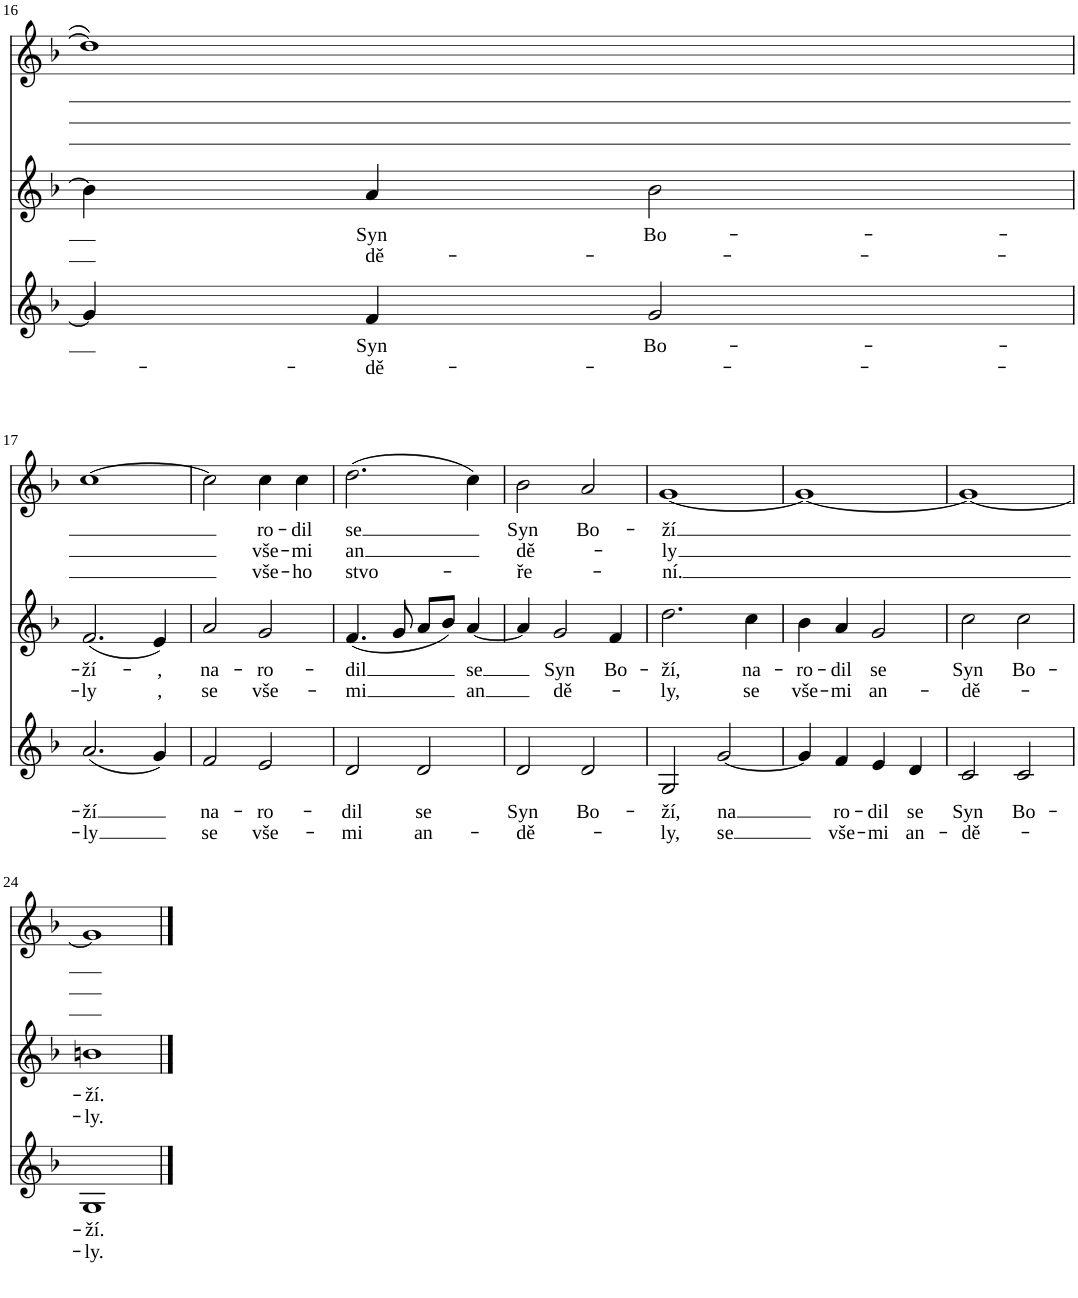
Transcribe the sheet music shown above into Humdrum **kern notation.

**kern	**text	**text	**kern	**text	**text	**kern	**text	**text	**text
*part3	*part3	*part3	*part2	*part2	*part2	*part1	*part1	*part1	*part1
*staff3	*staff3	*staff3	*staff2	*staff2	*staff2	*staff1	*staff1	*staff1	*staff1
*I"P3	*	*	*I"P2	*	*	*I"P1	*	*	*
!!LO:PB:g=z
*clefG2	*	*	*clefG2	*	*	*clefG2	*	*	*
*k[b-]	*	*	*k[b-]	*	*	*k[b-]	*	*	*
*F:	*	*	*F:	*	*	*F:	*	*	*
*M2/2	*	*	*M2/2	*	*	*M2/2	*	*	*
*met(c|)	*	*	*met(c|)	*	*	*met(c|)	*	*	*
=16	=16	=16	=16	=16	=16	=16	=16	=16	=16
4g/]	.	.	4b-\]	.	.	1dd]	.	.	.
!	!LO:LY:b	!LO:LY:b	!	!LO:LY:b	!LO:LY:b	!	!	!	!
4f/	Syn	-dě-	4a/	Syn	-dě-	.	.	.	.
!	!LO:LY:b	!	!	!LO:LY:b	!	!	!	!	!
2g/	Bo-	.	2b-\	Bo-	.	.	.	.	.
!!LO:LB:g=z
=17	=17	=17	=17	=17	=17	=17	=17	=17	=17
!	!LO:LY:b	!LO:LY:b	!	!LO:LY:b	!LO:LY:b	!	!	!	!
(2.a/	-ží	-ly	(2.f/	-ží-	-ly	[1cc	.	.	.
!	!	!	!	!LO:LY:b	!LO:LY:b	!	!	!	!
4g/)	.	.	4e/)	-,	-,	.	.	.	.
=18	=18	=18	=18	=18	=18	=18	=18	=18	=18
!	!LO:LY:b	!LO:LY:b	!	!LO:LY:b	!LO:LY:b	!	!	!	!
2f/	na-	se	2a/	na-	se	2cc\]	.	.	.
!	!LO:LY:b	!LO:LY:b	!	!LO:LY:b	!LO:LY:b	!	!LO:LY:b	!LO:LY:b	!LO:LY:b
2e/	-ro-	vše-	2g/	-ro-	vše-	4cc\	ro-	vše-	vše-
!	!	!	!	!	!	!	!LO:LY:b	!LO:LY:b	!LO:LY:b
.	.	.	.	.	.	4cc\	-dil	-mi	-ho
=19	=19	=19	=19	=19	=19	=19	=19	=19	=19
!	!LO:LY:b	!LO:LY:b	!	!LO:LY:b	!LO:LY:b	!	!LO:LY:b	!LO:LY:b	!LO:LY:b
2d/	-dil	-mi	(4.f/	-dil	-mi	(2.dd\	se	an	stvo-
.	.	.	8g/	.	.	.	.	.	.
!	!LO:LY:b	!LO:LY:b	!	!	!	!	!	!	!
2d/	se	an-	8a/L	.	.	.	.	.	.
.	.	.	8b-/J)	.	.	.	.	.	.
!	!	!	!	!LO:LY:b	!LO:LY:b	!	!	!	!
.	.	.	[4a/	se	an	4cc\)	.	.	.
=20	=20	=20	=20	=20	=20	=20	=20	=20	=20
!	!LO:LY:b	!LO:LY:b	!	!	!	!	!LO:LY:b	!LO:LY:b	!LO:LY:b
2d/	Syn	-dě-	4a/]	.	.	2b-\	Syn	dě-	-ře-
!	!	!	!	!LO:LY:b	!LO:LY:b	!	!	!	!
.	.	.	2g/	Syn	-dě-	.	.	.	.
!	!LO:LY:b	!	!	!	!	!	!LO:LY:b	!	!
2d/	Bo-	.	.	.	.	2a/	Bo-	.	.
!	!	!	!	!LO:LY:b	!	!	!	!	!
.	.	.	4f/	Bo-	.	.	.	.	.
=21	=21	=21	=21	=21	=21	=21	=21	=21	=21
!	!LO:LY:b	!LO:LY:b	!	!LO:LY:b	!LO:LY:b	!	!LO:LY:b	!LO:LY:b	!LO:LY:b
2G/	-ží,	-ly,	2.dd\	-ží,	-ly,	[1g	-ží	-ly	-ní.
!	!LO:LY:b	!LO:LY:b	!	!	!	!	!	!	!
[2g/	na	se	.	.	.	.	.	.	.
!	!	!	!	!LO:LY:b	!LO:LY:b	!	!	!	!
.	.	.	4cc\	na-	se	.	.	.	.
=22	=22	=22	=22	=22	=22	=22	=22	=22	=22
!	!	!	!	!LO:LY:b	!LO:LY:b	!	!	!	!
4g/]	.	.	4b-\	-ro-	vše-	1g_	.	.	.
!	!LO:LY:b	!LO:LY:b	!	!LO:LY:b	!LO:LY:b	!	!	!	!
4f/	ro-	vše-	4a/	-dil	-mi	.	.	.	.
!	!LO:LY:b	!LO:LY:b	!	!LO:LY:b	!LO:LY:b	!	!	!	!
4e/	-dil	-mi	2g/	se	an-	.	.	.	.
!	!LO:LY:b	!LO:LY:b	!	!	!	!	!	!	!
4d/	se	an-	.	.	.	.	.	.	.
=23	=23	=23	=23	=23	=23	=23	=23	=23	=23
!	!LO:LY:b	!LO:LY:b	!	!LO:LY:b	!LO:LY:b	!	!	!	!
2c/	Syn	-dě-	2cc\	Syn	-dě-	1g_	.	.	.
!	!LO:LY:b	!	!	!LO:LY:b	!	!	!	!	!
2c/	Bo-	.	2cc\	Bo-	.	.	.	.	.
!!LO:LB:g=z
=24	=24	=24	=24	=24	=24	=24	=24	=24	=24
!	!LO:LY:b	!LO:LY:b	!	!LO:LY:b	!LO:LY:b	!	!	!	!
1G	-ží.	-ly.	1bn	-ží.	-ly.	1g]	.	.	.
==	==	==	==	==	==	==	==	==	==
*-	*-	*-	*-	*-	*-	*-	*-	*-	*-
